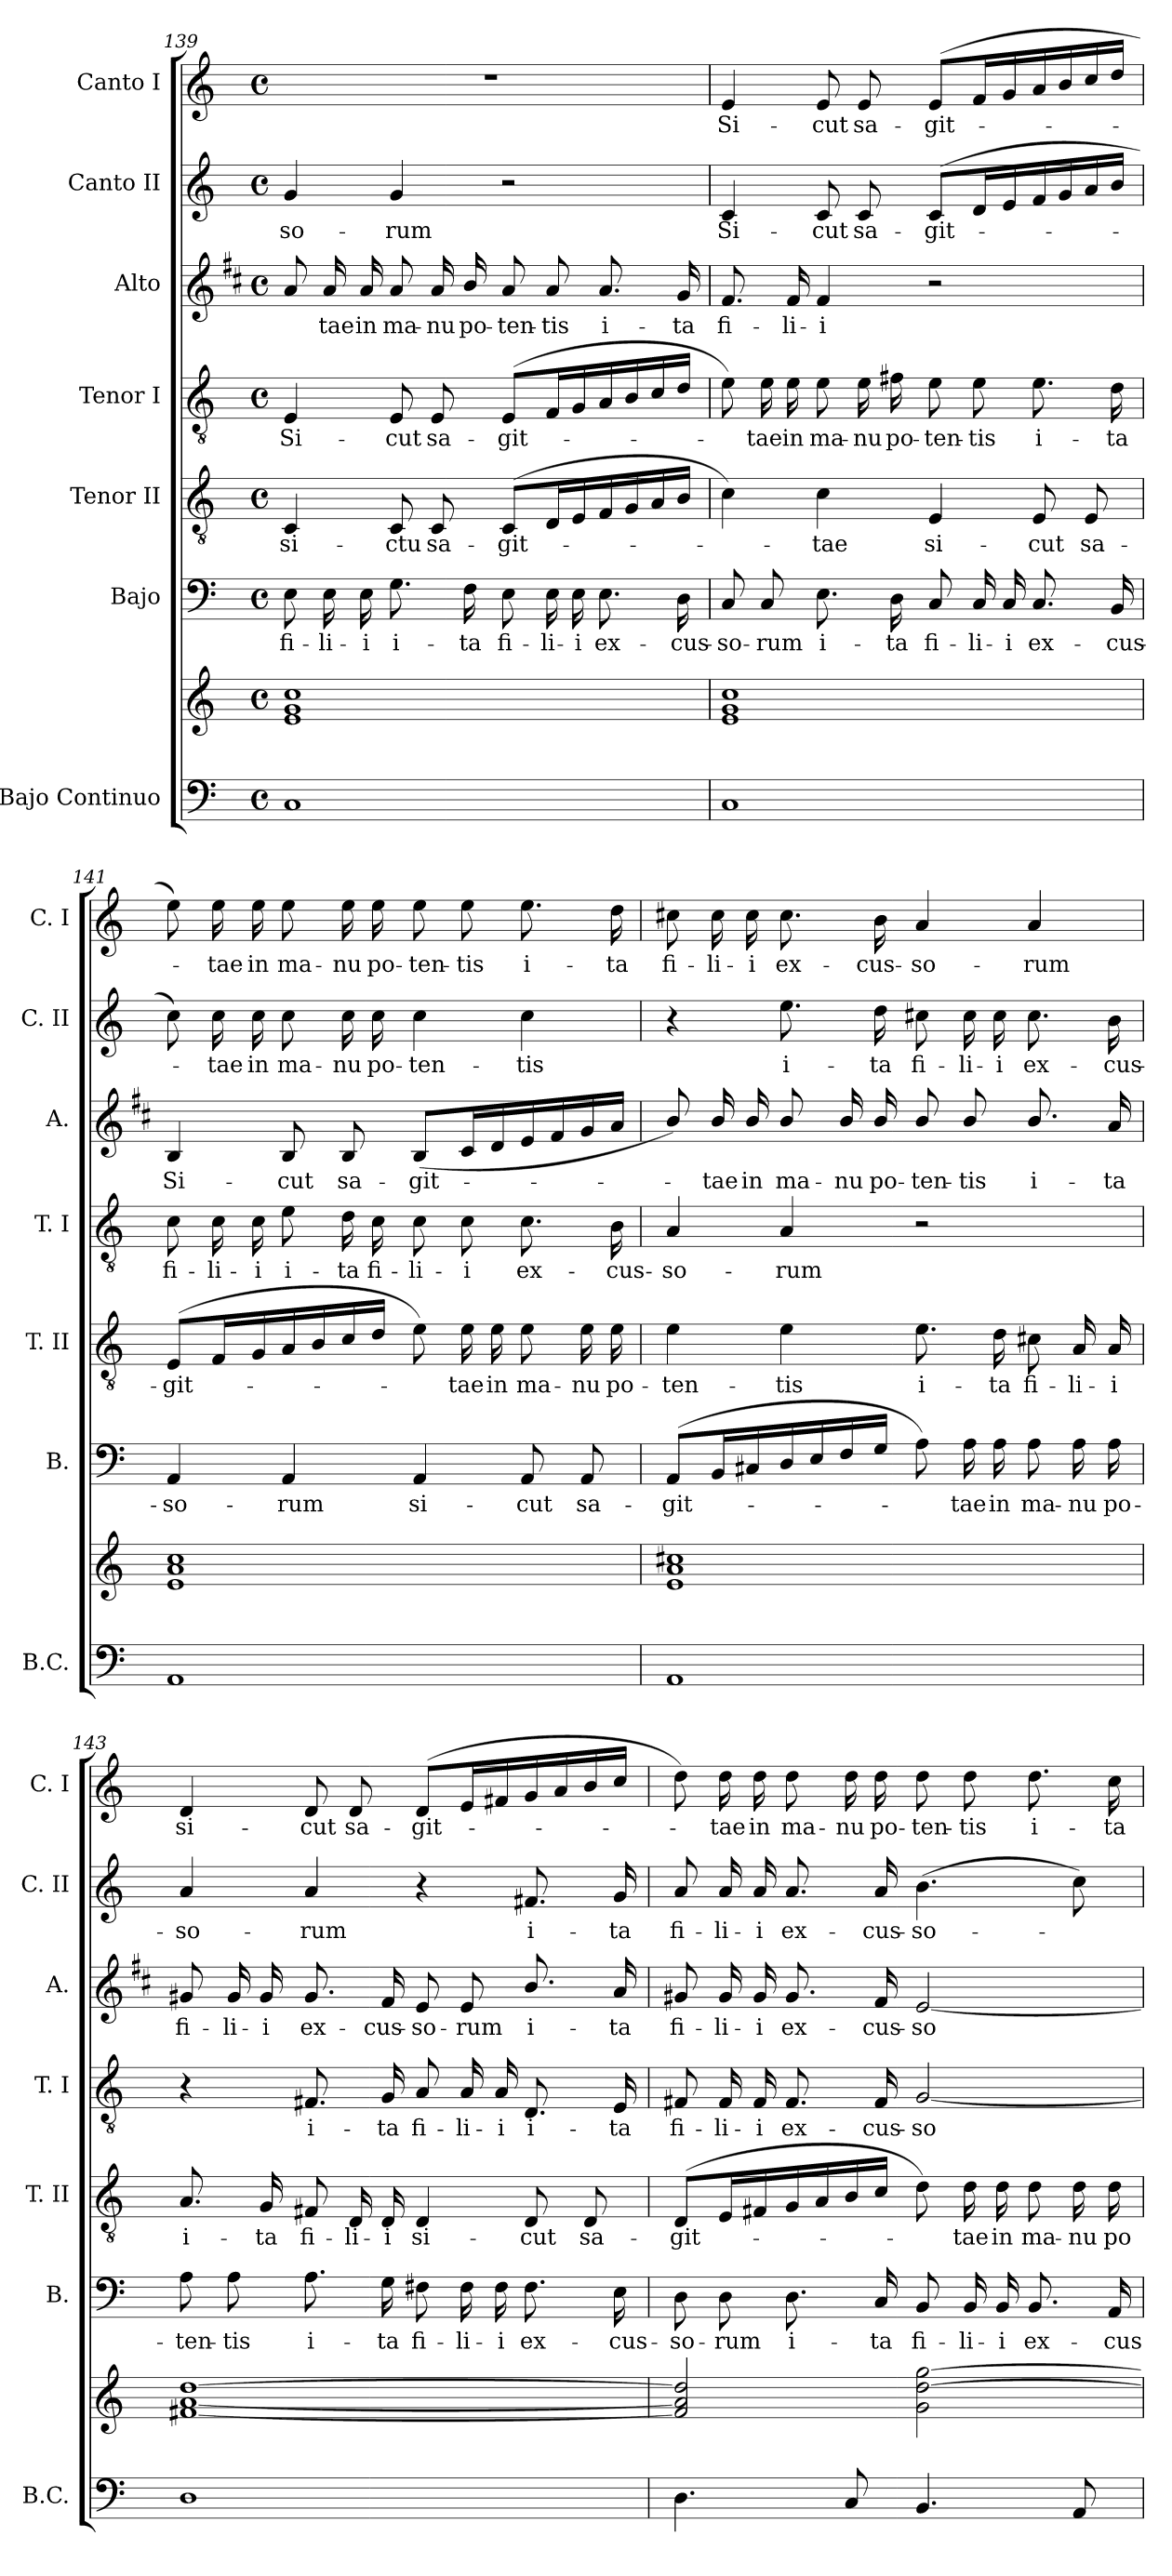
**kern	**kern	**kern	**text	**kern	**text	**kern	**text	**kern	**text	**kern	**text	**kern	**text
*part7	*part7	*part6	*part6	*part5	*part5	*part4	*part4	*part3	*part3	*part2	*part2	*part1	*part1
*staff8	*staff7	*staff6	*staff6	*staff5	*staff5	*staff4	*staff4	*staff3	*staff3	*staff2	*staff2	*staff1	*staff1
*I"Bajo Continuo	*	*I"Bajo	*	*I"Tenor II	*	*I"Tenor I	*	*I"Alto	*	*I"Canto II	*	*I"Canto I	*
*I'B.C.	*	*I'B.	*	*I'T. II	*	*I'T. I	*	*I'A.	*	*I'C. II	*	*I'C. I	*
*clefF4	*clefG2	*clefF4	*	*clefGv2	*	*clefGv2	*	*clefG2	*	*clefG2	*	*clefG2	*
*	*	*	*	*ITrd7c12	*	*ITrd7c12	*	*ITrd1c2	*	*	*	*	*
*k[]	*k[]	*k[]	*	*k[]	*	*k[]	*	*k[]	*	*k[]	*	*k[]	*
*M4/4	*M4/4	*M4/4	*	*M4/4	*	*M4/4	*	*M4/4	*	*M4/4	*	*M4/4	*
*met(c)	*met(c)	*met(c)	*	*met(c)	*	*met(c)	*	*met(c)	*	*met(c)	*	*met(c)	*
=139	=139	=139	=139	=139	=139	=139	=139	=139	=139	=139	=139	=139	=139
1C	1e 1g 1cc	8E\	fi-	4CC/	si-	4EE/	Si-	8g/	.	4g/	-so-	1r	.
.	.	16E\	-li-	.	.	.	.	16g/	-tae	.	.	.	.
.	.	16E\	-i	.	.	.	.	16g/	in	.	.	.	.
.	.	8.G\	i-	8CC/	-ctu	8EE/	-cut	8g/	ma-	4g/	-rum	.	.
.	.	.	.	8CC/	sa-	8EE/	sa-	16g/	-nu	.	.	.	.
.	.	16F\	-ta	.	.	.	.	16a/	po-	.	.	.	.
.	.	8E\	fi-	(>8CC/L	-git-	(>8EE/L	-git-	8g/	-ten-	2r	.	.	.
.	.	16E\	-li-	16DD/L	.	16FF/L	.	8g/	-tis	.	.	.	.
.	.	16E\	-i	16EE/	.	16GG/	.	.	.	.	.	.	.
.	.	8.E\	ex-	16FF/	.	16AA/	.	8.g/	i-	.	.	.	.
.	.	.	.	16GG/	.	16BB/	.	.	.	.	.	.	.
.	.	.	.	16AA/	.	16C/	.	.	.	.	.	.	.
.	.	16D\	-cus-	16BB/JJ	.	16D/JJ	.	16f/	-ta	.	.	.	.
!!LO:LB:g=z
=140	=140	=140	=140	=140	=140	=140	=140	=140	=140	=140	=140	=140	=140
1C	1e 1g 1cc	8C/	-so-	4C\)	.	8E\)	.	8.e/	fi-	4c/	Si-	4e/	Si-
.	.	8C/	-rum	.	.	16E\	-tae	.	.	.	.	.	.
.	.	.	.	.	.	16E\	in	16e/	-li-	.	.	.	.
.	.	8.E\	i-	4C\	-tae	8E\	ma-	4e/	-i	8c/	-cut	8e/	-cut
.	.	.	.	.	.	16E\	-nu	.	.	8c/	sa-	8e/	sa-
.	.	16D\	-ta	.	.	16F#X\	po-	.	.	.	.	.	.
.	.	8C/	fi-	4EE/	si-	8E\	-ten-	2r	.	(>8c/L	-git-	(>8e/L	-git-
.	.	16C/	-li-	.	.	8E\	-tis	.	.	16d/L	.	16f/L	.
.	.	16C/	-i	.	.	.	.	.	.	16e/	.	16g/	.
.	.	8.C/	ex-	8EE/	-cut	8.E\	i-	.	.	16f/	.	16a/	.
.	.	.	.	.	.	.	.	.	.	16g/	.	16b/	.
.	.	.	.	8EE/	sa-	.	.	.	.	16a/	.	16cc/	.
.	.	16BB/	-cus-	.	.	16D\	-ta	.	.	16b/JJ	.	16dd/JJ	.
=141	=141	=141	=141	=141	=141	=141	=141	=141	=141	=141	=141	=141	=141
1AA	1e 1a 1cc	4AA/	-so-	(>8EE/L	-git-	8C\	fi-	4A/	Si-	8cc\)	.	8ee\)	.
.	.	.	.	16FF/L	.	16C\	-li-	.	.	16cc\	-tae	16ee\	-tae
.	.	.	.	16GG/	.	16C\	-i	.	.	16cc\	in	16ee\	in
.	.	4AA/	-rum	16AA/	.	8E\	i-	8A/	-cut	8cc\	ma-	8ee\	ma-
.	.	.	.	16BB/	.	.	.	.	.	.	.	.	.
.	.	.	.	16C/	.	16D\	-ta	8A/	sa-	16cc\	-nu	16ee\	-nu
.	.	.	.	16D/JJ	.	16C\	fi-	.	.	16cc\	po-	16ee\	po-
.	.	4AA/	si-	8E\)	.	8C\	-li-	(>8A/L	-git-	4cc\	-ten-	8ee\	-ten-
.	.	.	.	16E\	-tae	8C\	-i	16B/L	.	.	.	8ee\	-tis
.	.	.	.	16E\	in	.	.	16c/	.	.	.	.	.
.	.	8AA/	-cut	8E\	ma-	8.C\	ex-	16d/	.	4cc\	-tis	8.ee\	i-
.	.	.	.	.	.	.	.	16e/	.	.	.	.	.
.	.	8AA/	sa-	16E\	-nu	.	.	16f/	.	.	.	.	.
.	.	.	.	16E\	po-	16BB\	-cus-	16g/JJ	.	.	.	16dd\	-ta
!!LO:PB:g=z
=142	=142	=142	=142	=142	=142	=142	=142	=142	=142	=142	=142	=142	=142
1AA	1e 1a 1cc#X	(8AA/L	-git-	4E\	-ten-	4AA/	-so-	8a/)	.	4r	.	8cc#X\	fi-
.	.	16BB/L	.	.	.	.	.	16a/	-tae	.	.	16cc#\	-li-
.	.	16C#X/	.	.	.	.	.	16a/	in	.	.	16cc#\	-i
.	.	16D/	.	4E\	-tis	4AA/	-rum	8a/	ma-	8.ee\	i-	8.cc#\	ex-
.	.	16E/	.	.	.	.	.	.	.	.	.	.	.
.	.	16F/	.	.	.	.	.	16a/	-nu	.	.	.	.
.	.	16G/JJ	.	.	.	.	.	16a/	po-	16dd\	-ta	16b\	-cus-
.	.	8A\)	.	8.E\	i-	2r	.	8a/	-ten-	8cc#X\	fi-	4a/	-so-
.	.	16A\	-tae	.	.	.	.	8a/	-tis	16cc#\	-li-	.	.
.	.	16A\	in	16D\	-ta	.	.	.	.	16cc#\	-i	.	.
.	.	8A\	ma-	8C#X\	fi-	.	.	8.a/	i-	8.cc#\	ex-	4a/	-rum
.	.	16A\	-nu	16AA/	-li-	.	.	.	.	.	.	.	.
.	.	16A\	po-	16AA/	-i	.	.	16g/	-ta	16b\	-cus-	.	.
=143	=143	=143	=143	=143	=143	=143	=143	=143	=143	=143	=143	=143	=143
1D	[1f#X [1a [1dd	8A\	-ten-	8.AA/	i-	4r	.	8f#X/	fi-	4a/	-so-	4d/	si-
.	.	8A\	-tis	.	.	.	.	16f#/	-li-	.	.	.	.
.	.	.	.	16GG/	-ta	.	.	16f#/	-i	.	.	.	.
.	.	8.A\	i-	8FF#X/	fi-	8.FF#X/	i-	8.f#/	ex-	4a/	-rum	8d/	-cut
.	.	.	.	16DD/	-li-	.	.	.	.	.	.	8d/	sa-
.	.	16G\	-ta	16DD/	-i	16GG/	-ta	16e/	-cus-	.	.	.	.
.	.	8F#X\	fi-	4DD/	si-	8AA/	fi-	8d/	-so-	4r	.	(>8d/L	-git-
.	.	16F#\	-li-	.	.	16AA/	-li-	8d/	-rum	.	.	16e/L	.
.	.	16F#\	-i	.	.	16AA/	-i	.	.	.	.	16f#X/	.
.	.	8.F#\	ex-	8DD/	-cut	8.DD/	i-	8.a/	i-	8.f#X/	i-	16g/	.
.	.	.	.	.	.	.	.	.	.	.	.	16a/	.
.	.	.	.	8DD/	sa-	.	.	.	.	.	.	16b/	.
.	.	16E\	-cus-	.	.	16EE/	-ta	16g/	-ta	16g/	-ta	16cc/JJ	.
!!LO:LB:g=z
=144	=144	=144	=144	=144	=144	=144	=144	=144	=144	=144	=144	=144	=144
4.D\	2f#/] 2a/] 2dd/]	8D\	-so-	(>8DD/L	-git-	8FF#X/	fi-	8f#X/	fi-	8a/	fi-	8dd\)	.
.	.	8D\	-rum	16EE/L	.	16FF#/	-li-	16f#/	-li-	16a/	-li-	16dd\	-tae
.	.	.	.	16FF#X/	.	16FF#/	-i	16f#/	-i	16a/	-i	16dd\	in
.	.	8.D\	i-	16GG/	.	8.FF#/	ex-	8.f#/	ex-	8.a/	ex-	8dd\	ma-
.	.	.	.	16AA/	.	.	.	.	.	.	.	.	.
8C/	.	.	.	16BB/	.	.	.	.	.	.	.	16dd\	-nu
.	.	16C/	-ta	16C/JJ	.	16FF#/	-cus-	16e/	-cus-	16a/	-cus-	16dd\	po-
4.BB/	2g\ [2dd\ [2gg\	8BB/	fi-	8D\)	.	[2GG/	-so-	[2d/	-so-	(>4.b\	-so-	8dd\	-ten-
.	.	16BB/	-li-	16D\	-tae	.	.	.	.	.	.	8dd\	-tis
.	.	16BB/	-i	16D\	in	.	.	.	.	.	.	.	.
.	.	8.BB/	ex-	8D\	ma-	.	.	.	.	.	.	8.dd\	i-
8AA/	.	.	.	16D\	-nu	.	.	.	.	8cc\)	.	.	.
.	.	16AA/	-cus-	16D\	po-	.	.	.	.	.	.	16cc\	-ta
=	=	=	=	=	=	=	=	=	=	=	=	=	=
*-	*-	*-	*-	*-	*-	*-	*-	*-	*-	*-	*-	*-	*-
